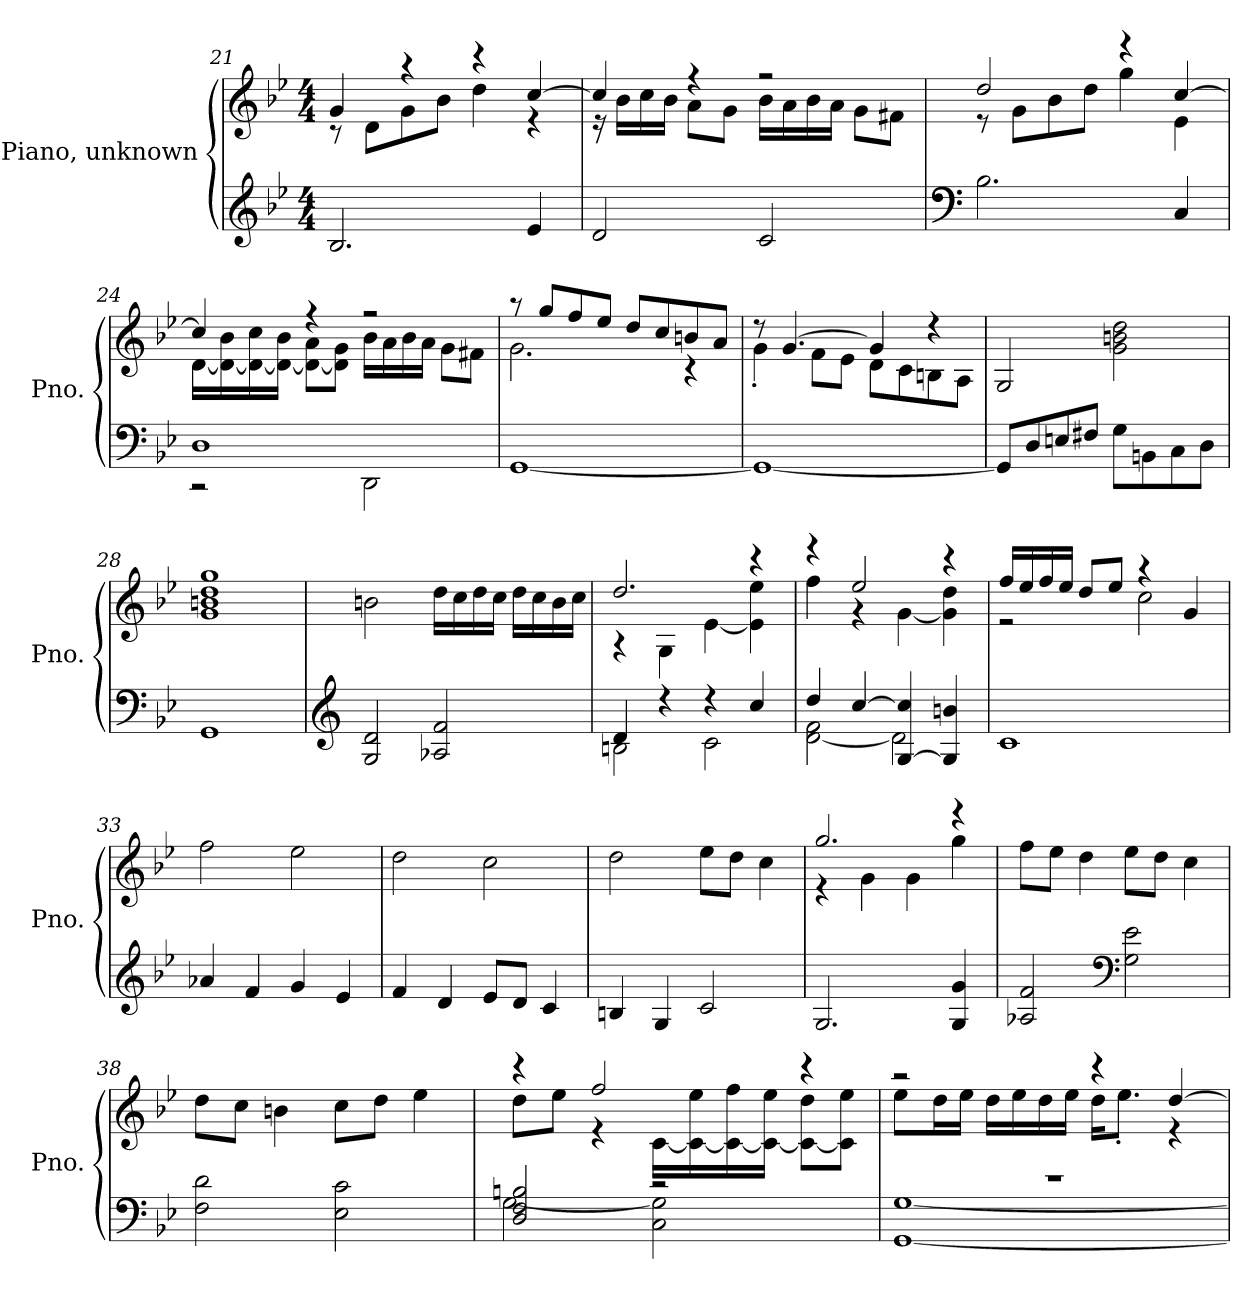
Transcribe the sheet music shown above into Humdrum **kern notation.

**kern	**kern
*part1	*part1
*staff2	*staff1
*I"Piano, unknown	*
*I'Pno.	*
!!LO:LB:g=z
*clefG2	*clefG2
*k[b-e-]	*k[b-e-]
*M4/4	*M4/4
=21	=21
*	*^
2.B-/	4g/	8r
.	.	8d\L
.	4r	8g\
.	.	8b-\J
.	4r	4dd\
4e-/	[4cc/	4r
=22	=22	=22
2d/	4cc/]	16r
.	.	16b-\LL
.	.	16cc\
.	.	16b-\JJ
.	4r	8a\L
.	.	8g\J
2c/	2r	16b-\LL
.	.	16a\
.	.	16b-\
.	.	16a\JJ
.	.	8g\L
.	.	8f#X\J
=23	=23	=23
*clefF4	*	*
2.B-\	2dd/	8r
.	.	8g\L
.	.	8b-\
.	.	8dd\J
.	4r	4gg\
4C/	[4cc/	4e-\
=24	=24	=24
*^	*	*
1D	2r	4cc/]	[16d\LL
.	.	.	16d\_ 16b-\
.	.	.	16d\_ 16cc\
.	.	.	16d\_ 16b-\JJ
.	.	4r	8d\_ 8a\L
.	.	.	8d\] 8g\J
.	2DD\	2r	16b-\LL
.	.	.	16a\
.	.	.	16b-\
.	.	.	16a\JJ
.	.	.	8g\L
.	.	.	8f#X\J
*v	*v	*	*
!!LO:LB:g=z	!!
=25	=25	=25
[1GG	8r	2.g\
.	8gg/L	.
.	8ff/	.
.	8ee-/J	.
.	8dd/L	.
.	8cc/	.
.	8bn/	4r
.	8a/J	.
=26	=26	=26
1GG_	8r	4g'\
.	[4.g/	.
.	.	8f\L
.	.	8e-\J
.	4g/]	8d\L
.	.	8c\
.	4r	8Bn\
.	.	8A\J
*	*v	*v
=27	=27
8GG/L]	2G/
8D/	.
8En/	.
8F#X/J	.
8G\L	2g\ 2bn\ 2dd\
8BBn\	.
8C\	.
8D\J	.
=28	=28
1GG	1g 1bn 1dd 1gg
=29	=29
*clefG2	*
2G/ 2d/	2bn\
2A-X/ 2f/	16dd\LL
.	16cc\
.	16dd\
.	16cc\JJ
.	16dd\LL
.	16cc\
.	16b\
.	16cc\JJ
!!LO:PB:g=z
=30	=30
*^	*^
4d/	2Bn\	2.dd/	4r
4r	.	.	4G\
4r	2c\	.	[4e-\
4cc/	.	4r	4e-\] 4ee-\
=31	=31	=31	=31
4dd/	[2d\ 2f\	4r	4ff\
[4cc/	.	2ee-/	4r
[4G/ 4cc/]	2d\]	.	[4g\
4G/] 4bn/	.	4r	4g\] 4dd\
*v	*v	*	*
=32	=32	=32
1c	16ff/LL	2r
.	16ee-/	.
.	16ff/	.
.	16ee-/JJ	.
.	8dd/L	.
.	8ee-/J	.
.	4r	2cc\
.	4g/	.
*	*v	*v
=33	=33
4a-X/	2ff\
4f/	.
4g/	2ee-\
4e-/	.
=34	=34
4f/	2dd\
4d/	.
8e-/L	2cc\
8d/J	.
4c/	.
=35	=35
4Bn/	2dd\
4G/	.
2c/	8ee-\L
.	8dd\J
.	4cc\
!!LO:LB:g=z
=36	=36
*	*^
2.G/	2.gg/	4r
.	.	4g\
.	.	4g\
4G/ 4g/	4r	4gg\
*	*v	*v
=37	=37
2A-X/ 2f/	8ff\L
.	8ee-\J
.	4dd\
*clefF4	*
2G\ 2e-\	8ee-\L
.	8dd\J
.	4cc\
=38	=38
2F\ 2d\	8dd\L
.	8cc\J
.	4bn\
2E-\ 2c\	8cc\L
.	8dd\J
.	4ee-\
=39	=39
*^	*^
2D/ 2F/ 2Bn/	[2G\	4r	8dd\L
.	.	.	8ee-\J
.	.	2ff/	4r
2r	2C\ 2G\]	.	[16c\LL
.	.	.	16c\_ 16ee-\
.	.	.	16c\_ 16ff\
.	.	.	16c\_ 16ee-\JJ
.	.	4r	8c\_ 8dd\L
.	.	.	8c\] 8ee-\J
=40	=40	=40	=40
1r	[1GG [1G	2r	8ee-\L
.	.	.	16dd\L
.	.	.	16ee-\JJ
.	.	.	16dd\LL
.	.	.	16ee-\
.	.	.	16dd\
.	.	.	16ee-\JJ
.	.	4r	16dd\KL
.	.	.	8.ee-'\J
.	.	[4dd/	4r
*v	*v	*	*
*	*v	*v
=	=
*-	*-
